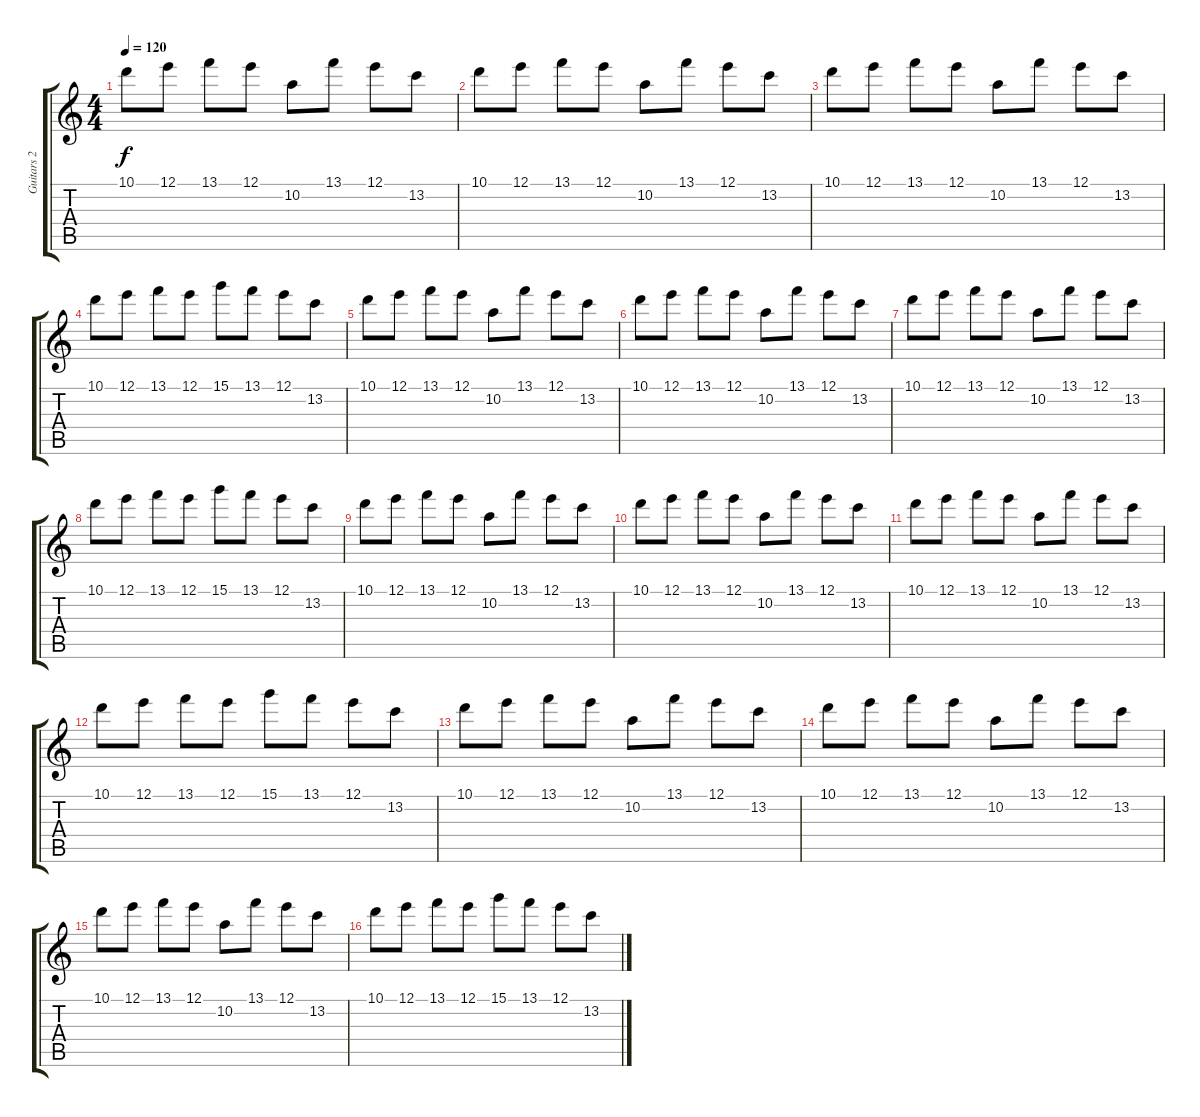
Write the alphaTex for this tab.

\track ("Guitars 2" "Guitars 2") {instrument electricguitarjazz}
\staff {score tabs}
\tuning (E4 B3 G3 D3 A2 E2) {hide}
\ts (4 4)
\tempo 120
\clef g2
\ks c
10.1.8{dy f volume 16 instrument acousticgrandpiano} 12.1.8 13.1.8 12.1.8 10.2.8 13.1.8 12.1.8 13.2.8 |
10.1.8 12.1.8 13.1.8 12.1.8 10.2.8 13.1.8 12.1.8 13.2.8 |
10.1.8 12.1.8 13.1.8 12.1.8 10.2.8 13.1.8 12.1.8 13.2.8 |
10.1.8 12.1.8 13.1.8 12.1.8 15.1.8 13.1.8 12.1.8 13.2.8 |
10.1.8{volume 16 instrument acousticgrandpiano} 12.1.8 13.1.8 12.1.8 10.2.8 13.1.8 12.1.8 13.2.8 |
10.1.8 12.1.8 13.1.8 12.1.8 10.2.8 13.1.8 12.1.8 13.2.8 |
10.1.8 12.1.8 13.1.8 12.1.8 10.2.8 13.1.8 12.1.8 13.2.8 |
10.1.8 12.1.8 13.1.8 12.1.8 15.1.8 13.1.8 12.1.8 13.2.8 |
10.1.8{volume 16 instrument acousticgrandpiano} 12.1.8 13.1.8 12.1.8 10.2.8 13.1.8 12.1.8 13.2.8 |
10.1.8 12.1.8 13.1.8 12.1.8 10.2.8 13.1.8 12.1.8 13.2.8 |
10.1.8 12.1.8 13.1.8 12.1.8 10.2.8 13.1.8 12.1.8 13.2.8 |
10.1.8 12.1.8 13.1.8 12.1.8 15.1.8 13.1.8 12.1.8 13.2.8 |
10.1.8{volume 16 instrument acousticgrandpiano} 12.1.8 13.1.8 12.1.8 10.2.8 13.1.8 12.1.8 13.2.8 |
10.1.8 12.1.8 13.1.8 12.1.8 10.2.8 13.1.8 12.1.8 13.2.8 |
10.1.8 12.1.8 13.1.8 12.1.8 10.2.8 13.1.8 12.1.8 13.2.8 |
10.1.8 12.1.8 13.1.8 12.1.8 15.1.8 13.1.8 12.1.8 13.2.8
